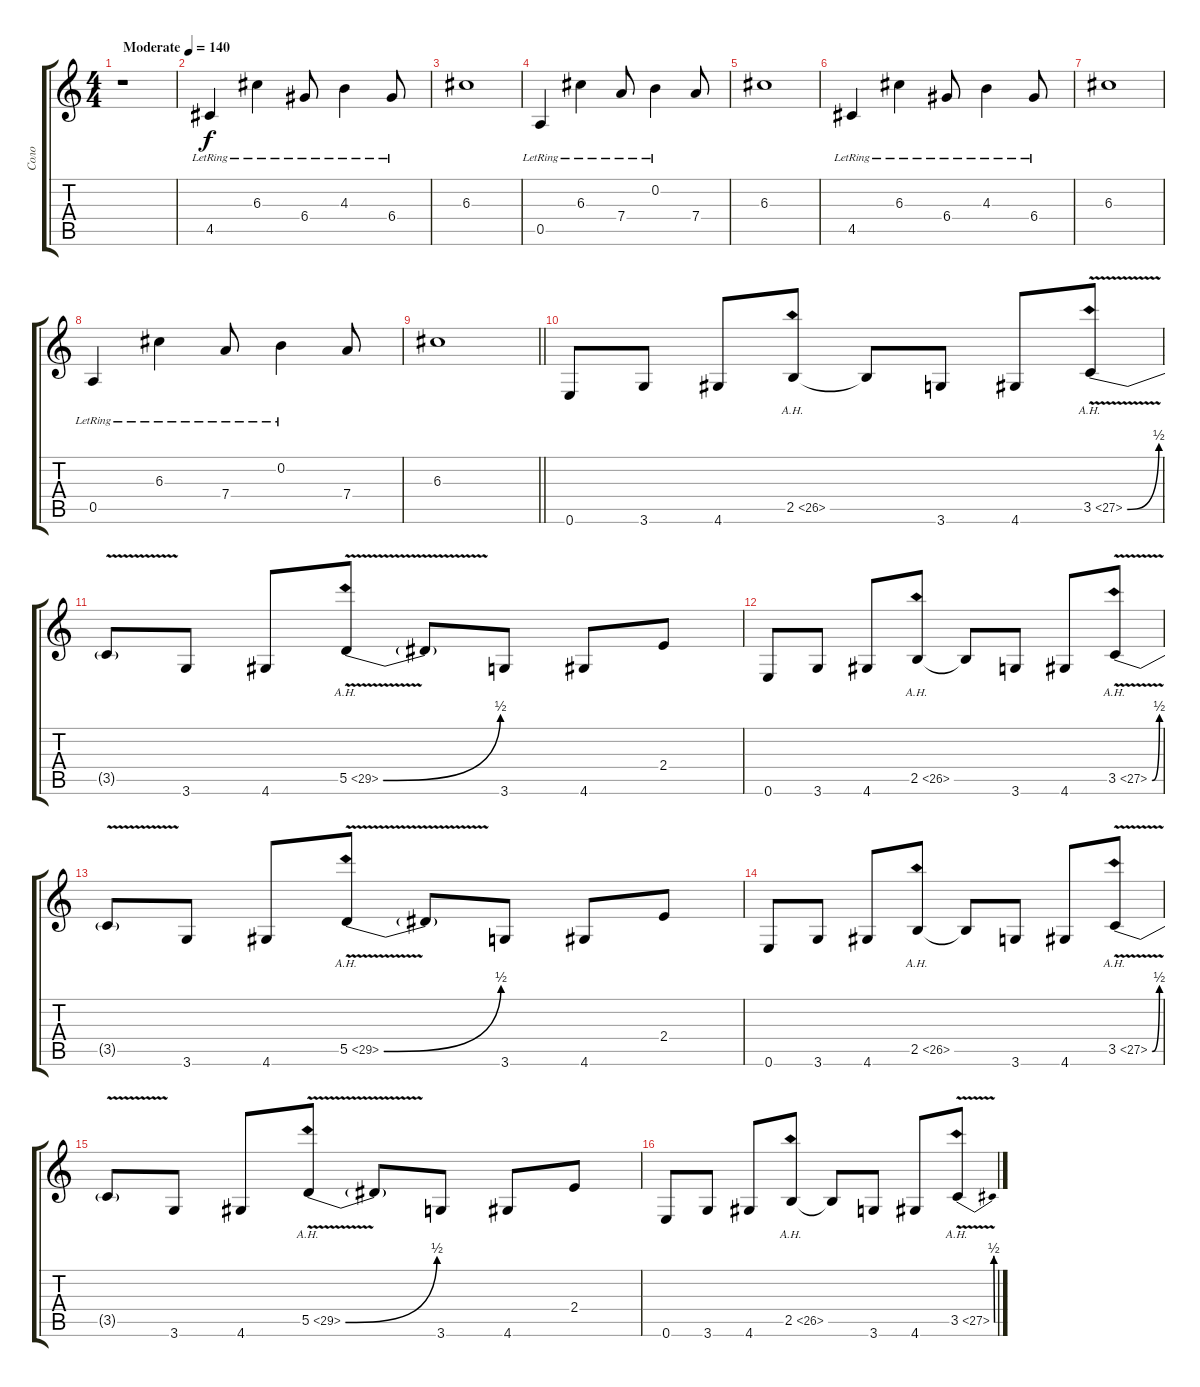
\track ("Соло" "Соло") {instrument overdrivenguitar}
\staff {score tabs}
\tuning (E4 B3 G3 D3 A2 E2) {hide}
\ts (4 4)
\tempo (140 "Moderate")
\clef g2
\ks c
r.1{dy f instrument overdrivenguitar} |
4.5{lr}.4 6.3{lr}.4 6.4{lr}.8 4.3{lr}.4 6.4{lr}.8 |
6.3.1 |
0.5{lr}.4 6.3{lr}.4 7.4{lr}.8 0.2{lr}.4 7.4.8 |
6.3.1 |
4.5{lr}.4 6.3{lr}.4 6.4{lr}.8 4.3{lr}.4 6.4{lr}.8 |
6.3.1 |
0.5{lr}.4 6.3{lr}.4 7.4{lr}.8 0.2{lr}.4 7.4.8 |
\barLineRight lightlight
6.3.1 |
0.6.8{instrument distortionguitar} 3.6.8 4.6.8 2.5{ah 24}.8 2.5{t}.8 3.6.8 4.6.8 3.5{be (bend 0 0 60 2) ah 24 v}.8 |
3.5{t}.8 3.6.8 4.6.8 5.5{be (bend 0 0 60 2) ah 24 v}.8 5.5{t}.8 3.6.8 4.6.8 2.4.8 |
0.6.8 3.6.8 4.6.8 2.5{ah 24}.8 2.5{t}.8 3.6.8 4.6.8 3.5{be (bend 0 0 60 2) ah 24 v}.8 |
3.5{t}.8 3.6.8 4.6.8 5.5{be (bend 0 0 60 2) ah 24 v}.8 5.5{t}.8 3.6.8 4.6.8 2.4.8 |
0.6.8 3.6.8 4.6.8 2.5{ah 24}.8 2.5{t}.8 3.6.8 4.6.8 3.5{be (bend 0 0 60 2) ah 24 v}.8 |
3.5{t}.8 3.6.8 4.6.8 5.5{be (bend 0 0 60 2) ah 24 v}.8 5.5{t}.8 3.6.8 4.6.8 2.4.8 |
0.6.8 3.6.8 4.6.8 2.5{ah 24}.8 2.5{t}.8 3.6.8 4.6.8 3.5{be (bend 0 0 60 2) ah 24 v}.8
